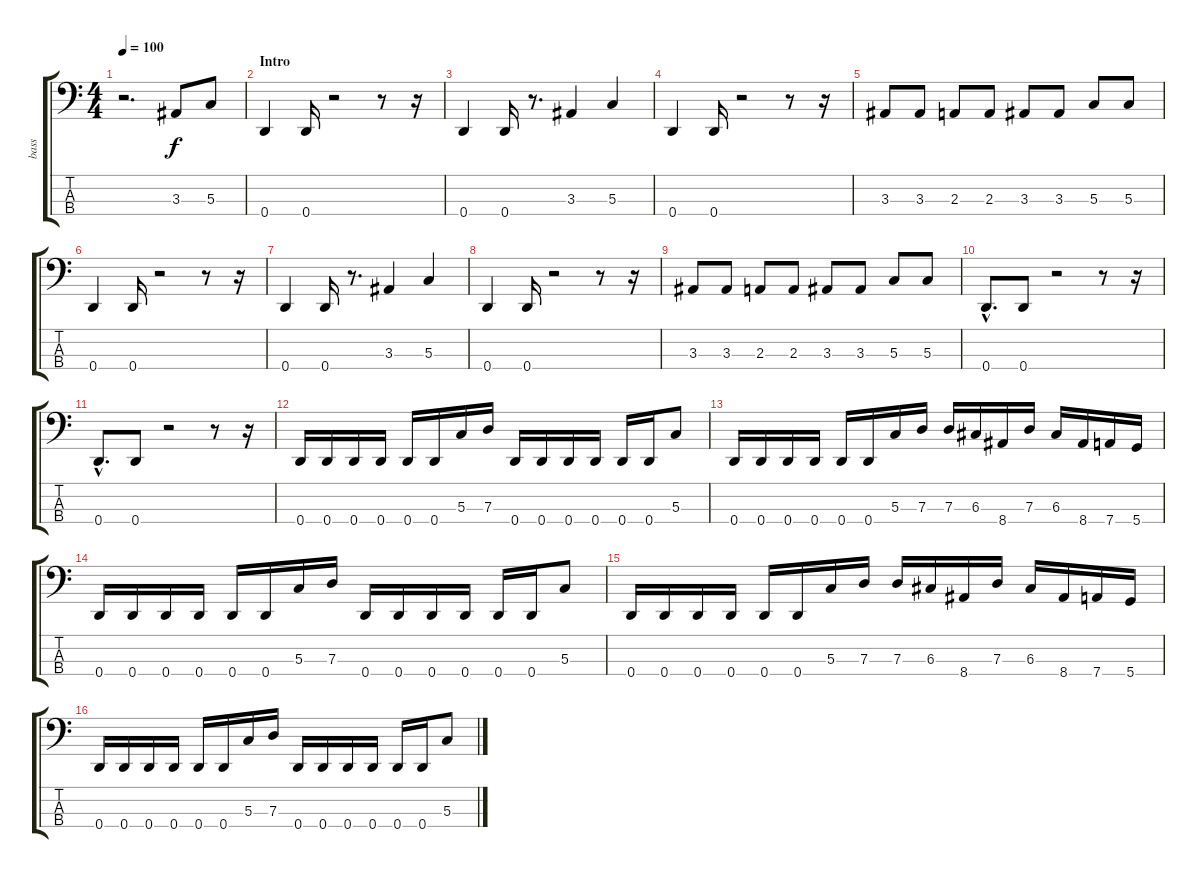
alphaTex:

\track ("bass" "bass") {instrument electricbassfinger}
\staff {score tabs}
\tuning (F2 C2 G1 D1) {hide}
\ts (4 4)
\tempo 100
\clef f4
\ks c
r.2{d dy f instrument electricbassfinger} 3.3.8 5.3.8 |
\section ("" "Intro")
0.4.4 0.4.16 r.2 r.8 r.16 |
0.4.4 0.4.16 r.8{d} 3.3.4 5.3.4 |
0.4.4 0.4.16 r.2 r.8 r.16 |
3.3.8 3.3.8 2.3.8 2.3.8 3.3.8 3.3.8 5.3.8 5.3.8 |
0.4.4 0.4.16 r.2 r.8 r.16 |
0.4.4 0.4.16 r.8{d} 3.3.4 5.3.4 |
0.4.4 0.4.16 r.2 r.8 r.16 |
3.3.8 3.3.8 2.3.8 2.3.8 3.3.8 3.3.8 5.3.8 5.3.8 |
0.4{hac}.8{d} 0.4.8 r.2 r.8 r.16 |
0.4{hac}.8{d} 0.4.8 r.2 r.8 r.16 |
0.4.16 0.4.16 0.4.16 0.4.16 0.4.16 0.4.16 5.3.16 7.3.16 0.4.16 0.4.16 0.4.16 0.4.16 0.4.16 0.4.16 5.3.8 |
0.4.16 0.4.16 0.4.16 0.4.16 0.4.16 0.4.16 5.3.16 7.3.16 7.3.16 6.3.16 8.4.16 7.3.16 6.3.16 8.4.16 7.4.16 5.4.16 |
0.4.16 0.4.16 0.4.16 0.4.16 0.4.16 0.4.16 5.3.16 7.3.16 0.4.16 0.4.16 0.4.16 0.4.16 0.4.16 0.4.16 5.3.8 |
0.4.16 0.4.16 0.4.16 0.4.16 0.4.16 0.4.16 5.3.16 7.3.16 7.3.16 6.3.16 8.4.16 7.3.16 6.3.16 8.4.16 7.4.16 5.4.16 |
0.4.16 0.4.16 0.4.16 0.4.16 0.4.16 0.4.16 5.3.16 7.3.16 0.4.16 0.4.16 0.4.16 0.4.16 0.4.16 0.4.16 5.3.8
